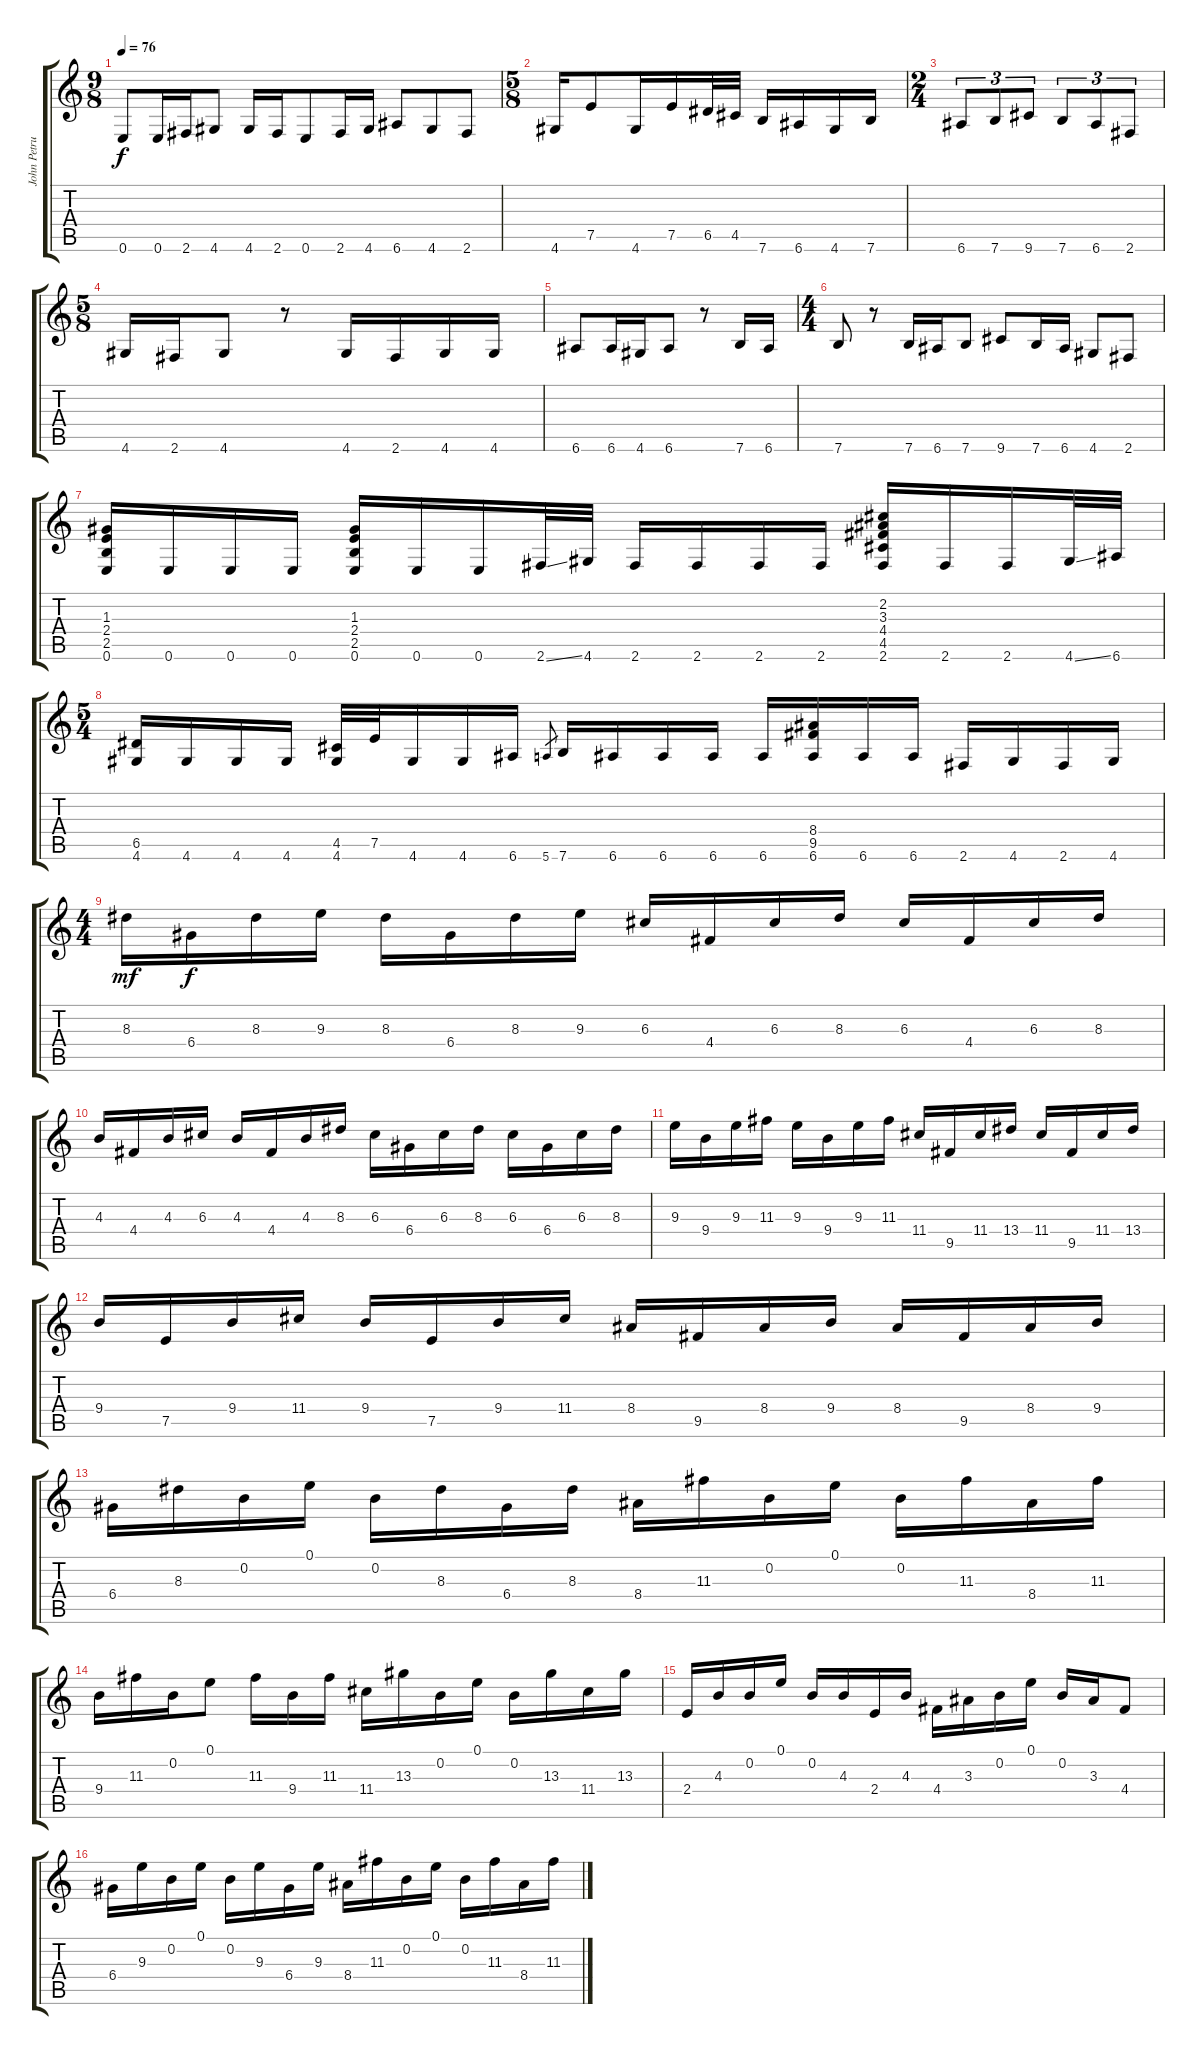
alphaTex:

\track ("John Petrucci (Guitar)" "John Petru") {instrument distortionguitar}
\staff {score tabs}
\tuning (E4 B3 G3 D3 A2 E2) {hide}
\ts (9 8)
\tempo 76
\clef g2
\ks c
0.6.8{dy f} 0.6.16 2.6.16 4.6.8 4.6.16 2.6.16 0.6.8 2.6.16 4.6.16 6.6.8 4.6.8 2.6.8 |
\ts (5 8)
4.6.16 7.5.8 4.6.16 7.5.16 6.5.32 4.5.32 7.6.16 6.6.16 4.6.16 7.6.16 |
\ts (2 4)
6.6.8{tu (3 2)} 7.6.8{tu (3 2)} 9.6.8{tu (3 2)} 7.6.8{tu (3 2)} 6.6.8{tu (3 2)} 2.6.8{tu (3 2)} |
\ts (5 8)
4.6.16 2.6.16 4.6.8 r.8 4.6.16 2.6.16 4.6.16 4.6.16 |
6.6.8 6.6.16 4.6.16 6.6.8 r.8 7.6.16 6.6.16 |
\ts (4 4)
7.6.8 r.8 7.6.16 6.6.16 7.6.8 9.6.8 7.6.16 6.6.16 4.6.8 2.6.8 |
(1.3 2.4 2.5 0.6).16 0.6.16 0.6.16 0.6.16 (1.3 2.4 2.5 0.6).16 0.6.16 0.6.16 2.6{ss}.32 4.6.32 2.6.16 2.6.16 2.6.16 2.6.16 (2.2 3.3 4.4 4.5 2.6).16 2.6.16 2.6.16 4.6{ss}.32 6.6.32 |
\ts (5 4)
(6.5 4.6).16 4.6.16 4.6.16 4.6.16 (4.5 4.6).32 7.5.32 4.6.16 4.6.16 6.6.16 5.6.8{gr} 7.6.16 6.6.16 6.6.16 6.6.16 6.6.16 (8.4 9.5 6.6).16 6.6.16 6.6.16 2.6.16 4.6.16 2.6.16 4.6.16 |
\ts (4 4)
8.3.16{dy mf instrument acousticguitarsteel} 6.4.16{dy f} 8.3.16 9.3.16 8.3.16 6.4.16 8.3.16 9.3.16 6.3.16 4.4.16 6.3.16 8.3.16 6.3.16 4.4.16 6.3.16 8.3.16 |
4.3.16 4.4.16 4.3.16 6.3.16 4.3.16 4.4.16 4.3.16 8.3.16 6.3.16 6.4.16 6.3.16 8.3.16 6.3.16 6.4.16 6.3.16 8.3.16 |
9.3.16 9.4.16 9.3.16 11.3.16 9.3.16 9.4.16 9.3.16 11.3.16 11.4.16 9.5.16 11.4.16 13.4.16 11.4.16 9.5.16 11.4.16 13.4.16 |
9.4.16 7.5.16 9.4.16 11.4.16 9.4.16 7.5.16 9.4.16 11.4.16 8.4.16 9.5.16 8.4.16 9.4.16 8.4.16 9.5.16 8.4.16 9.4.16 |
6.4.16 8.3.16 0.2.16 0.1.16 0.2.16 8.3.16 6.4.16 8.3.16 8.4.16 11.3.16 0.2.16 0.1.16 0.2.16 11.3.16 8.4.16 11.3.16 |
9.4.16 11.3.16 0.2.16 0.1.8 11.3.16 9.4.16 11.3.16 11.4.16 13.3.16 0.2.16 0.1.16 0.2.16 13.3.16 11.4.16 13.3.16 |
2.4.16 4.3.16 0.2.16 0.1.16 0.2.16 4.3.16 2.4.16 4.3.16 4.4.16 3.3.16 0.2.16 0.1.16 0.2.16 3.3.16 4.4.8 |
6.4.16 9.3.16 0.2.16 0.1.16 0.2.16 9.3.16 6.4.16 9.3.16 8.4.16 11.3.16 0.2.16 0.1.16 0.2.16 11.3.16 8.4.16 11.3.16
